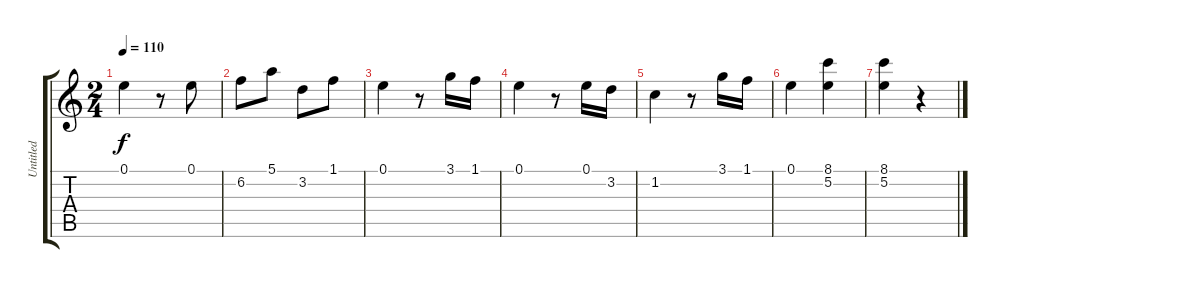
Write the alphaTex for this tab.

\track ("Untitled" "Untitled") {instrument acousticguitarnylon}
\staff {score tabs}
\tuning (E4 B3 G3 D3 A2 E2) {hide}
\ts (2 4)
\tempo 110
\clef g2
\ks c
0.1.4{dy f} r.8 0.1.8 |
6.2.8 5.1.8 3.2.8 1.1.8 |
0.1.4 r.8 3.1.16 1.1.16 |
0.1.4 r.8 0.1.16 3.2.16 |
1.2.4 r.8 3.1.16 1.1.16 |
0.1.4 (8.1 5.2).4 |
(8.1 5.2).4 r.4
